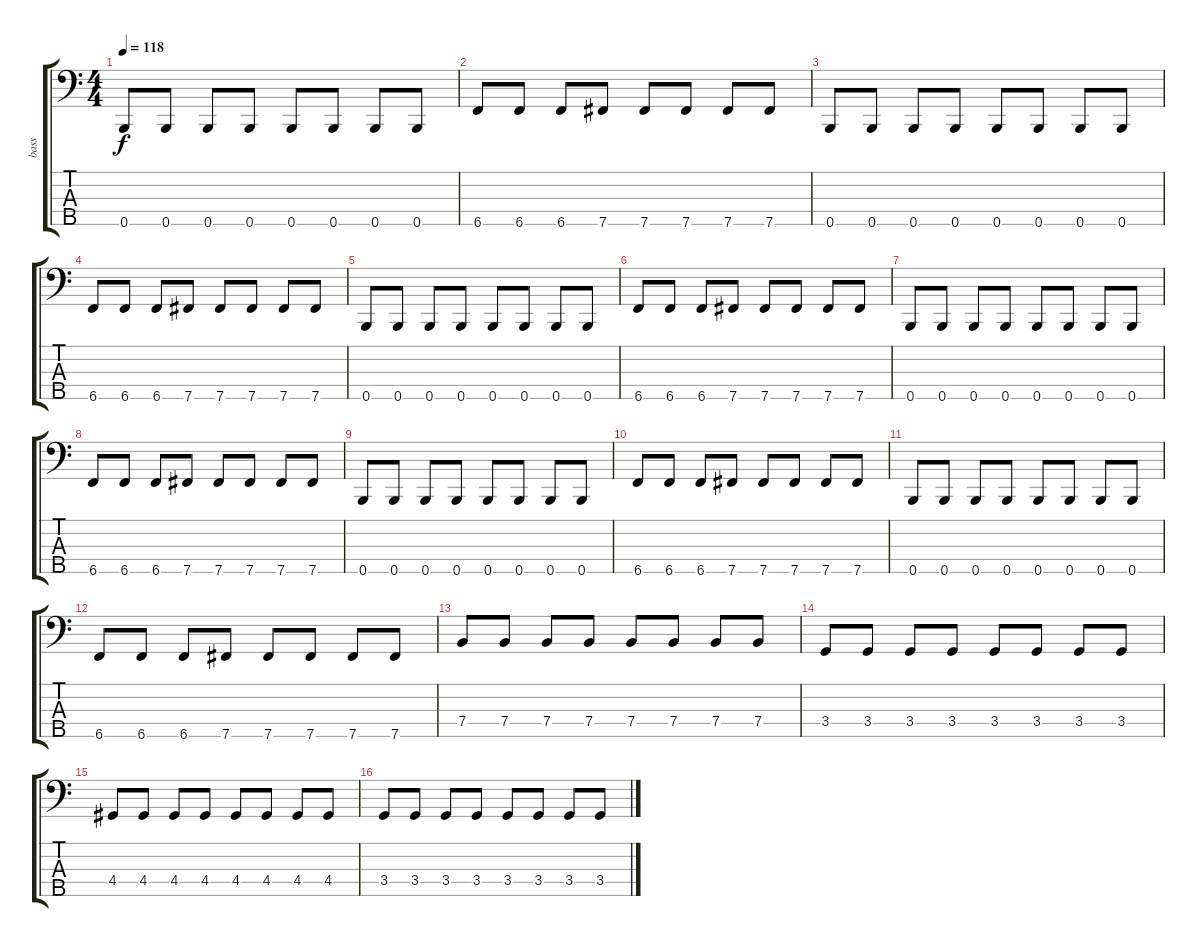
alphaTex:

\track ("bass" "bass") {instrument electricbassfinger}
\staff {score tabs}
\tuning (G2 D2 A1 E1 B0) {hide}
\ts (4 4)
\tempo 118
\clef f4
\ks c
0.5.8{dy f} 0.5.8 0.5.8 0.5.8 0.5.8 0.5.8 0.5.8 0.5.8 |
6.5.8 6.5.8 6.5.8 7.5.8 7.5.8 7.5.8 7.5.8 7.5.8 |
0.5.8 0.5.8 0.5.8 0.5.8 0.5.8 0.5.8 0.5.8 0.5.8 |
6.5.8 6.5.8 6.5.8 7.5.8 7.5.8 7.5.8 7.5.8 7.5.8 |
0.5.8 0.5.8 0.5.8 0.5.8 0.5.8 0.5.8 0.5.8 0.5.8 |
6.5.8 6.5.8 6.5.8 7.5.8 7.5.8 7.5.8 7.5.8 7.5.8 |
0.5.8 0.5.8 0.5.8 0.5.8 0.5.8 0.5.8 0.5.8 0.5.8 |
6.5.8 6.5.8 6.5.8 7.5.8 7.5.8 7.5.8 7.5.8 7.5.8 |
0.5.8 0.5.8 0.5.8 0.5.8 0.5.8 0.5.8 0.5.8 0.5.8 |
6.5.8 6.5.8 6.5.8 7.5.8 7.5.8 7.5.8 7.5.8 7.5.8 |
0.5.8 0.5.8 0.5.8 0.5.8 0.5.8 0.5.8 0.5.8 0.5.8 |
6.5.8 6.5.8 6.5.8 7.5.8 7.5.8 7.5.8 7.5.8 7.5.8 |
7.4.8 7.4.8 7.4.8 7.4.8 7.4.8 7.4.8 7.4.8 7.4.8 |
3.4.8 3.4.8 3.4.8 3.4.8 3.4.8 3.4.8 3.4.8 3.4.8 |
4.4.8 4.4.8 4.4.8 4.4.8 4.4.8 4.4.8 4.4.8 4.4.8 |
3.4.8 3.4.8 3.4.8 3.4.8 3.4.8 3.4.8 3.4.8 3.4.8
